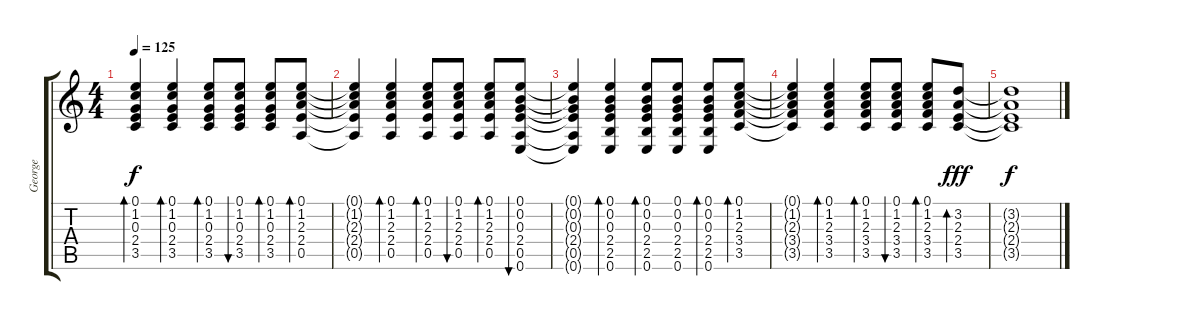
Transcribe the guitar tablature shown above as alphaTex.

\track ("George" "George") {instrument electricguitarjazz}
\staff {score tabs}
\tuning (E4 B3 G3 D3 A2 E2) {hide}
\ts (4 4)
\tempo 125
\clef g2
\ks c
(0.1 1.2 0.3 2.4 3.5).4{bd 60 dy f} (0.1 1.2 0.3 2.4 3.5).4{bd 60} (0.1 1.2 0.3 2.4 3.5).8{bd 60} (0.1 1.2 0.3 2.4 3.5).8{bu 60} (0.1 1.2 0.3 2.4 3.5).8{bd 60} (0.1 1.2 2.3 2.4 0.5).8{bd 60} |
(0.1{t} 1.2{t} 2.3{t} 2.4{t} 0.5{t}).4 (0.1 1.2 2.3 2.4 0.5).4{bd 60} (0.1 1.2 2.3 2.4 0.5).8{bd 60} (0.1 1.2 2.3 2.4 0.5).8{bu 60} (0.1 1.2 2.3 2.4 0.5).8{bd 60} (0.1 0.2 0.3 2.4 0.5 0.6).8{bu 60} |
(0.1{t} 0.2{t} 0.3{t} 2.4{t} 0.5{t} 0.6{t}).4 (0.1 0.2 0.3 2.4 2.5 0.6).4{bd 60} (0.1 0.2 0.3 2.4 2.5 0.6).8{bd 60} (0.1 0.2 0.3 2.4 2.5 0.6).8 (0.1 0.2 0.3 2.4 2.5 0.6).8{bd 60} (0.1 1.2 2.3 3.4 3.5).8{bd 60} |
(0.1{t} 1.2{t} 2.3{t} 3.4{t} 3.5{t}).4 (0.1 1.2 2.3 3.4 3.5).4{bd 60} (0.1 1.2 2.3 3.4 3.5).8{bd 60} (0.1 1.2 2.3 3.4 3.5).8{bu 60} (0.1 1.2 2.3 3.4 3.5).8{bd 60} (3.2 2.3 2.4 3.5).8{bd 60 dy fff} |
(3.2{t} 2.3{t} 2.4{t} 3.5{t}).1{dy f}
